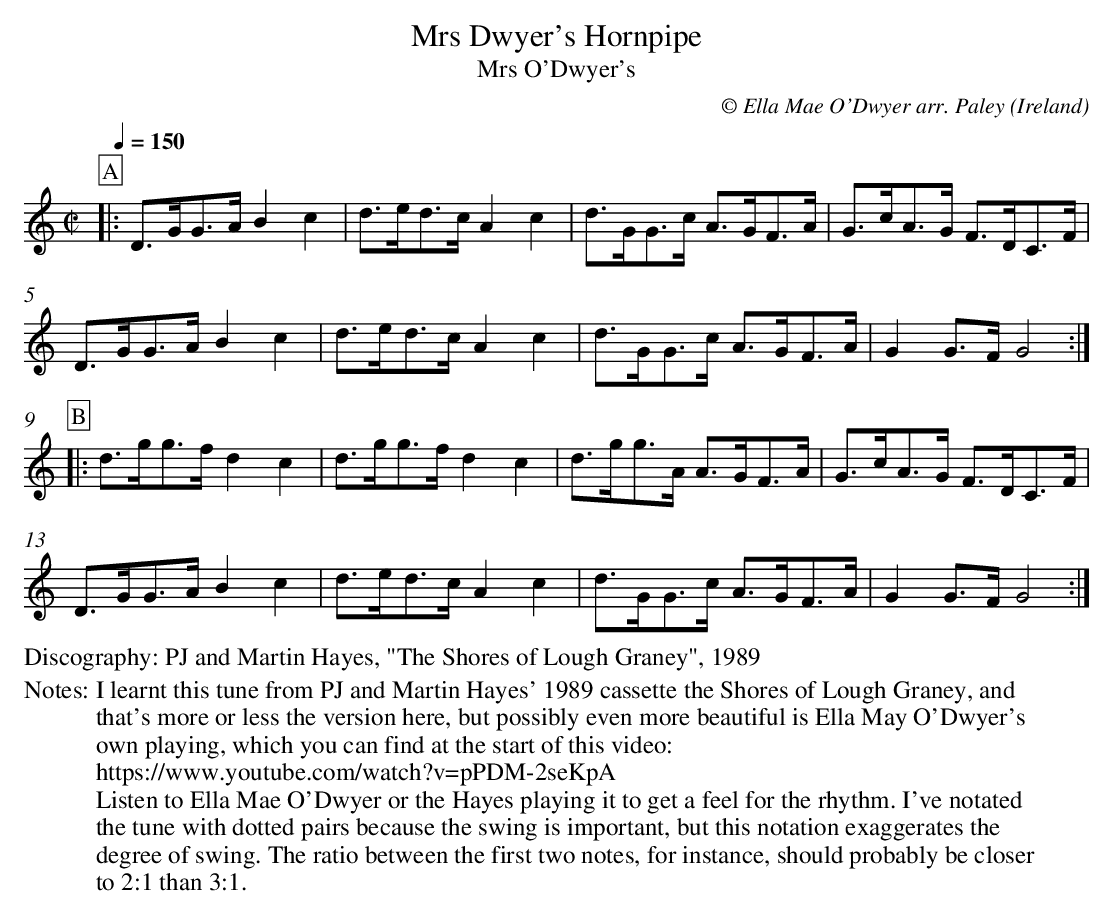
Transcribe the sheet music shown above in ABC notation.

X:1
T:Mrs Dwyer's Hornpipe
T:Mrs O'Dwyer's
L:1/8
M:C|
C:© Ella Mae O'Dwyer arr. Paley
O:Ireland
Q:1/4=150
K:G Mixolydian
P:A
|: D>GG>A B2 c2 | d>ed>c A2 c2 | d>GG>c A>GF>A | G>cA>G F>DC>F |
D>GG>A B2 c2 | d>ed>c A2 c2 | d>GG>c A>GF>A | G2 G>F G4 :|
P:B
|: d>gg>f d2 c2 | d>gg>f d2 c2 | d>gg>A A>GF>A | G>cA>G F>DC>F |
D>GG>A B2 c2 | d>ed>c A2 c2 | d>GG>c A>GF>A | G2 G>F G4 :|
